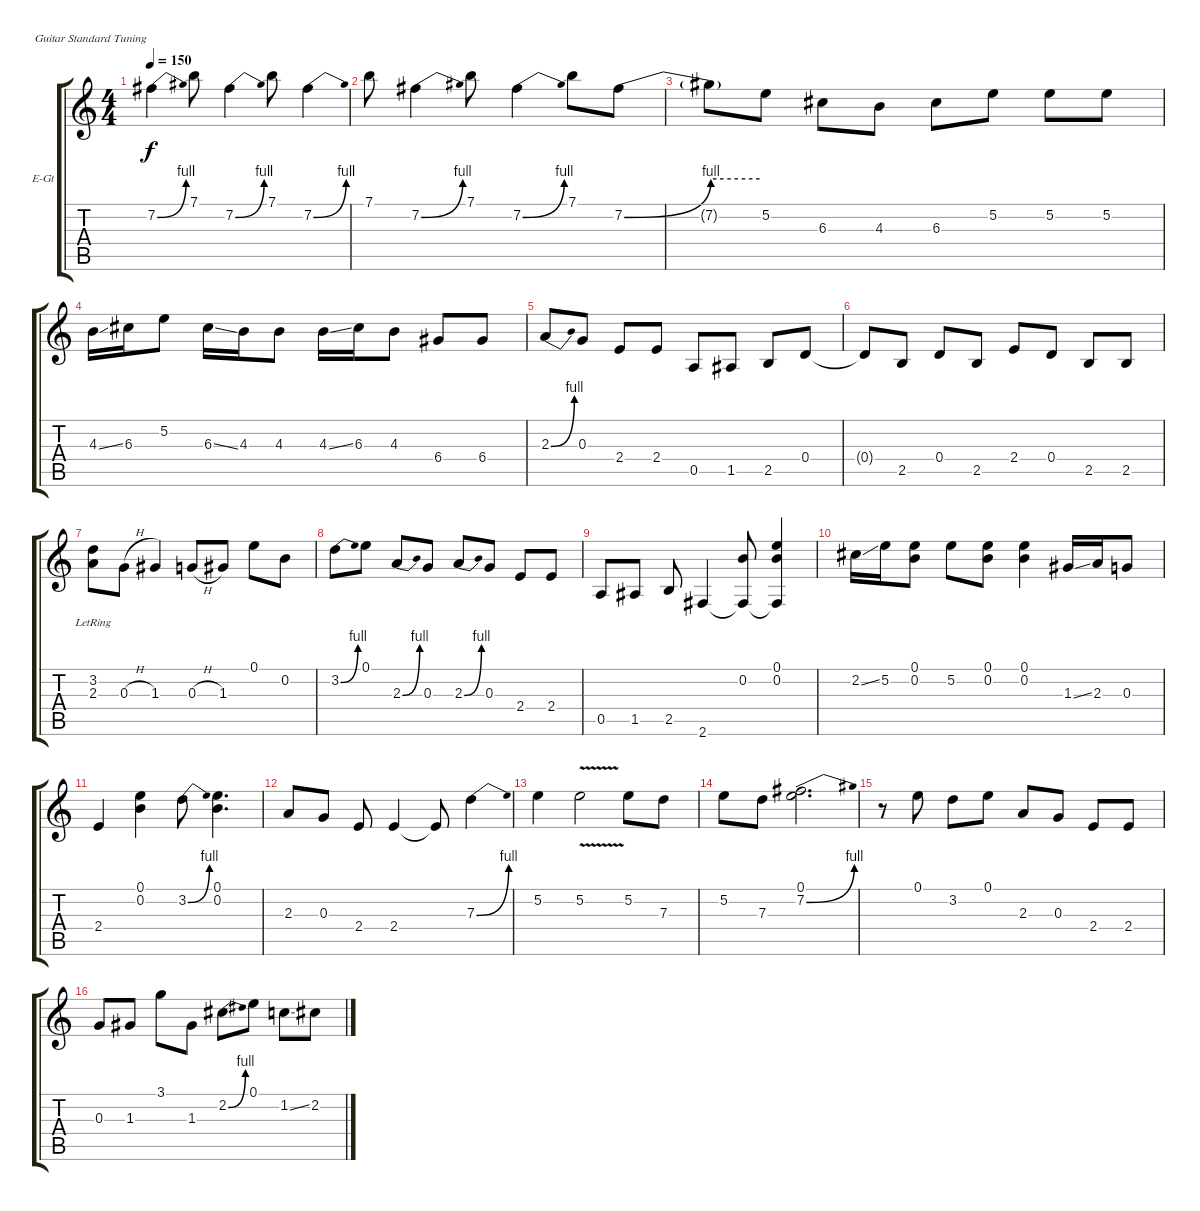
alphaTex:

\bracketExtendMode groupsimilarinstruments
\firstSystemTrackNameOrientation horizontal
\otherSystemsTrackNameOrientation horizontal
\track ("Lead Guitar" "E-Gt") {instrument overdrivenguitar}
\staff {score tabs}
\tuning (E4 B3 G3 D3 A2 E2)
\ts (4 4)
\tempo 150
\clef g2
\ks c
7.2{be (bend 0 0 60 4)}.4{dy f} 7.1.8 7.2{be (bend 0 0 60 4)}.4 7.1.8 7.2{be (bend 0 0 60 4)}.4 |
7.1.8 7.2{be (bend 0 0 60 4)}.4 7.1.8 7.2{be (bend 0 0 60 4)}.4 7.1.8 7.2{be (bend 0 0 60 4)}.8 |
7.2{be (hold 0 4 60 4) t}.8 5.2.8 6.3.8 4.3.8 6.3.8 5.2.8 5.2.8 5.2.8 |
4.3{ss}.16 6.3.16 5.2.8 6.3{ss}.16 4.3.16 4.3.8 4.3{ss}.16 6.3.16 4.3.8 6.4.8 6.4.8 |
2.3{be (bend 0 0 60 4)}.8 0.3.8 2.4.8 2.4.8 0.5.8 1.5.8 2.5.8 0.4.8 |
0.4{t}.8 2.5.8 0.4.8 2.5.8 2.4.8 0.4.8 2.5.8 2.5.8 |
(3.2{lr} 2.3).8 0.3{h}.8 1.3.4 0.3{h}.8 1.3.8 0.1.8 0.2.8 |
3.2{be (bend 0 0 60 4)}.8 0.1.8 2.3{be (bend 0 0 60 4)}.8 0.3.8 2.3{be (bend 0 0 60 4)}.8 0.3.8 2.4.8 2.4.8 |
0.5.8 1.5.8 2.5.8 2.6.4 (0.2 2.6{t}).8 (0.1 0.2 2.6{t}).4 |
2.2{ss}.16 5.2.16 (0.1 0.2).8 5.2.8 (0.1 0.2).8 (0.1 0.2).4 1.3{ss}.16 2.3.16 0.3.8 |
2.4.4 (0.1 0.2).4 3.2{be (bend 0 0 60 4)}.8 (0.1 0.2).4{d} |
2.3.8 0.3.8 2.4.8 2.4.4 2.4{t}.8 7.3{be (bend 0 0 60 4)}.4 |
5.2.4 5.2{v}.2 5.2.8 7.3.8 |
5.2.8 7.3.8 (0.1 7.2{be (bend 0 0 60 4)}).2{d} |
r.8 0.1.8 3.2.8 0.1.8 2.3.8 0.3.8 2.4.8 2.4.8 |
0.3.8 1.3.8 3.1.8 1.3.8 2.2{be (bend 0 0 60 4)}.8 0.1.8 1.2{ss}.8 2.2.8
